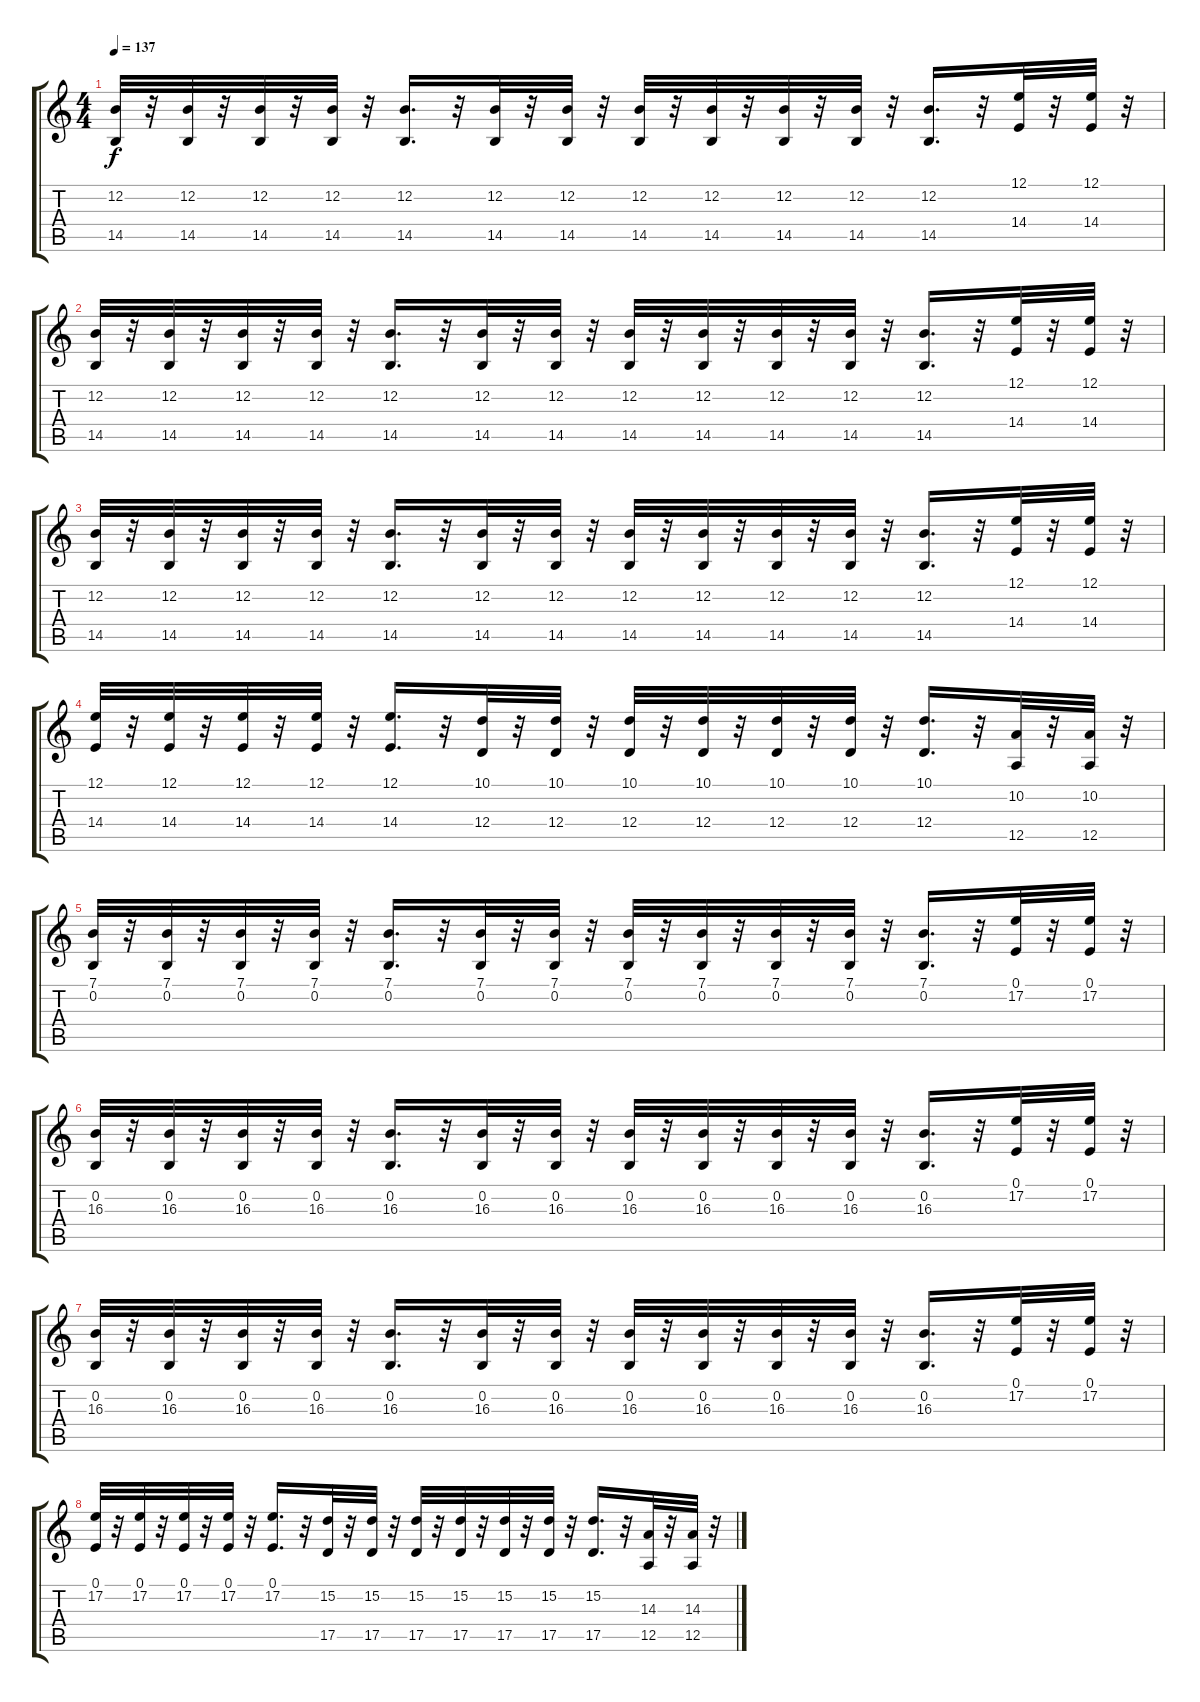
\track "" {instrument lead8bassandlead}
\staff {score tabs}
\tuning (E4 B3 G3 D3 A2 E2) {hide}
\ts (4 4)
\tempo 137
\clef g2
\ks c
(12.2 14.5).32{dy f} r.32 (12.2 14.5).32 r.32 (12.2 14.5).32 r.32 (12.2 14.5).32 r.32 (12.2 14.5).16{d} r.32 (12.2 14.5).32 r.32 (12.2 14.5).32 r.32 (12.2 14.5).32 r.32 (12.2 14.5).32 r.32 (12.2 14.5).32 r.32 (12.2 14.5).32 r.32 (12.2 14.5).16{d} r.32 (12.1 14.4).32 r.32 (12.1 14.4).32 r.32 |
(12.2 14.5).32 r.32 (12.2 14.5).32 r.32 (12.2 14.5).32 r.32 (12.2 14.5).32 r.32 (12.2 14.5).16{d} r.32 (12.2 14.5).32 r.32 (12.2 14.5).32 r.32 (12.2 14.5).32 r.32 (12.2 14.5).32 r.32 (12.2 14.5).32 r.32 (12.2 14.5).32 r.32 (12.2 14.5).16{d} r.32 (12.1 14.4).32 r.32 (12.1 14.4).32 r.32 |
(12.2 14.5).32 r.32 (12.2 14.5).32 r.32 (12.2 14.5).32 r.32 (12.2 14.5).32 r.32 (12.2 14.5).16{d} r.32 (12.2 14.5).32 r.32 (12.2 14.5).32 r.32 (12.2 14.5).32 r.32 (12.2 14.5).32 r.32 (12.2 14.5).32 r.32 (12.2 14.5).32 r.32 (12.2 14.5).16{d} r.32 (12.1 14.4).32 r.32 (12.1 14.4).32 r.32 |
(12.1 14.4).32 r.32 (12.1 14.4).32 r.32 (12.1 14.4).32 r.32 (12.1 14.4).32 r.32 (12.1 14.4).16{d} r.32 (10.1 12.4).32 r.32 (10.1 12.4).32 r.32 (10.1 12.4).32 r.32 (10.1 12.4).32 r.32 (10.1 12.4).32 r.32 (10.1 12.4).32 r.32 (10.1 12.4).16{d} r.32 (10.2 12.5).32 r.32 (10.2 12.5).32 r.32 |
(7.1 0.2).32 r.32 (7.1 0.2).32 r.32 (7.1 0.2).32 r.32 (7.1 0.2).32 r.32 (7.1 0.2).16{d} r.32 (7.1 0.2).32 r.32 (7.1 0.2).32 r.32 (7.1 0.2).32 r.32 (7.1 0.2).32 r.32 (7.1 0.2).32 r.32 (7.1 0.2).32 r.32 (7.1 0.2).16{d} r.32 (0.1 17.2).32 r.32 (0.1 17.2).32 r.32 |
(0.2 16.3).32 r.32 (0.2 16.3).32 r.32 (0.2 16.3).32 r.32 (0.2 16.3).32 r.32 (0.2 16.3).16{d} r.32 (0.2 16.3).32 r.32 (0.2 16.3).32 r.32 (0.2 16.3).32 r.32 (0.2 16.3).32 r.32 (0.2 16.3).32 r.32 (0.2 16.3).32 r.32 (0.2 16.3).16{d} r.32 (0.1 17.2).32 r.32 (0.1 17.2).32 r.32 |
(0.2 16.3).32 r.32 (0.2 16.3).32 r.32 (0.2 16.3).32 r.32 (0.2 16.3).32 r.32 (0.2 16.3).16{d} r.32 (0.2 16.3).32 r.32 (0.2 16.3).32 r.32 (0.2 16.3).32 r.32 (0.2 16.3).32 r.32 (0.2 16.3).32 r.32 (0.2 16.3).32 r.32 (0.2 16.3).16{d} r.32 (0.1 17.2).32 r.32 (0.1 17.2).32 r.32 |
(0.1 17.2).32 r.32 (0.1 17.2).32 r.32 (0.1 17.2).32 r.32 (0.1 17.2).32 r.32 (0.1 17.2).16{d} r.32 (15.2 17.5).32 r.32 (15.2 17.5).32 r.32 (15.2 17.5).32 r.32 (15.2 17.5).32 r.32 (15.2 17.5).32 r.32 (15.2 17.5).32 r.32 (15.2 17.5).16{d} r.32 (14.3 12.5).32 r.32 (14.3 12.5).32 r.32
